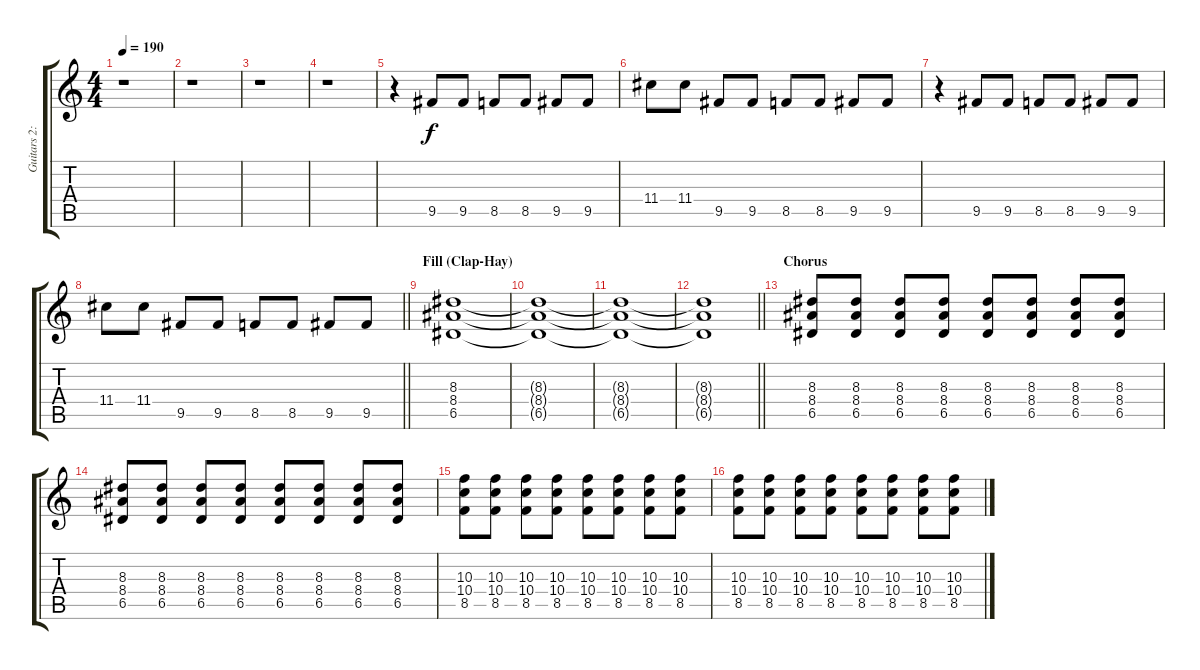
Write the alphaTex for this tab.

\track ("Guitars 2: (Electric Left-Pan)" "Guitars 2:") {instrument distortionguitar}
\staff {score tabs}
\tuning (E4 B3 G3 D3 A2 E2) {hide}
\ts (4 4)
\tempo 190
\clef g2
\ks c
r.1{dy f} |
r.1 |
r.1 |
r.1 |
r.4 9.5.8 9.5.8 8.5.8 8.5.8 9.5.8 9.5.8 |
11.4.8 11.4.8 9.5.8 9.5.8 8.5.8 8.5.8 9.5.8 9.5.8 |
r.4 9.5.8 9.5.8 8.5.8 8.5.8 9.5.8 9.5.8 |
\barLineRight lightlight
11.4.8 11.4.8 9.5.8 9.5.8 8.5.8 8.5.8 9.5.8 9.5.8 |
\section ("" "Fill (Clap-Hay)")
(8.3 8.4 6.5).1 |
(8.3{t} 8.4{t} 6.5{t}).1 |
(8.3{t} 8.4{t} 6.5{t}).1 |
\barLineRight lightlight
(8.3{t} 8.4{t} 6.5{t}).1 |
\section ("" "Chorus")
(8.3 8.4 6.5).8 (8.3 8.4 6.5).8 (8.3 8.4 6.5).8 (8.3 8.4 6.5).8 (8.3 8.4 6.5).8 (8.3 8.4 6.5).8 (8.3 8.4 6.5).8 (8.3 8.4 6.5).8 |
(8.3 8.4 6.5).8 (8.3 8.4 6.5).8 (8.3 8.4 6.5).8 (8.3 8.4 6.5).8 (8.3 8.4 6.5).8 (8.3 8.4 6.5).8 (8.3 8.4 6.5).8 (8.3 8.4 6.5).8 |
(10.3 10.4 8.5).8 (10.3 10.4 8.5).8 (10.3 10.4 8.5).8 (10.3 10.4 8.5).8 (10.3 10.4 8.5).8 (10.3 10.4 8.5).8 (10.3 10.4 8.5).8 (10.3 10.4 8.5).8 |
(10.3 10.4 8.5).8 (10.3 10.4 8.5).8 (10.3 10.4 8.5).8 (10.3 10.4 8.5).8 (10.3 10.4 8.5).8 (10.3 10.4 8.5).8 (10.3 10.4 8.5).8 (10.3 10.4 8.5).8
